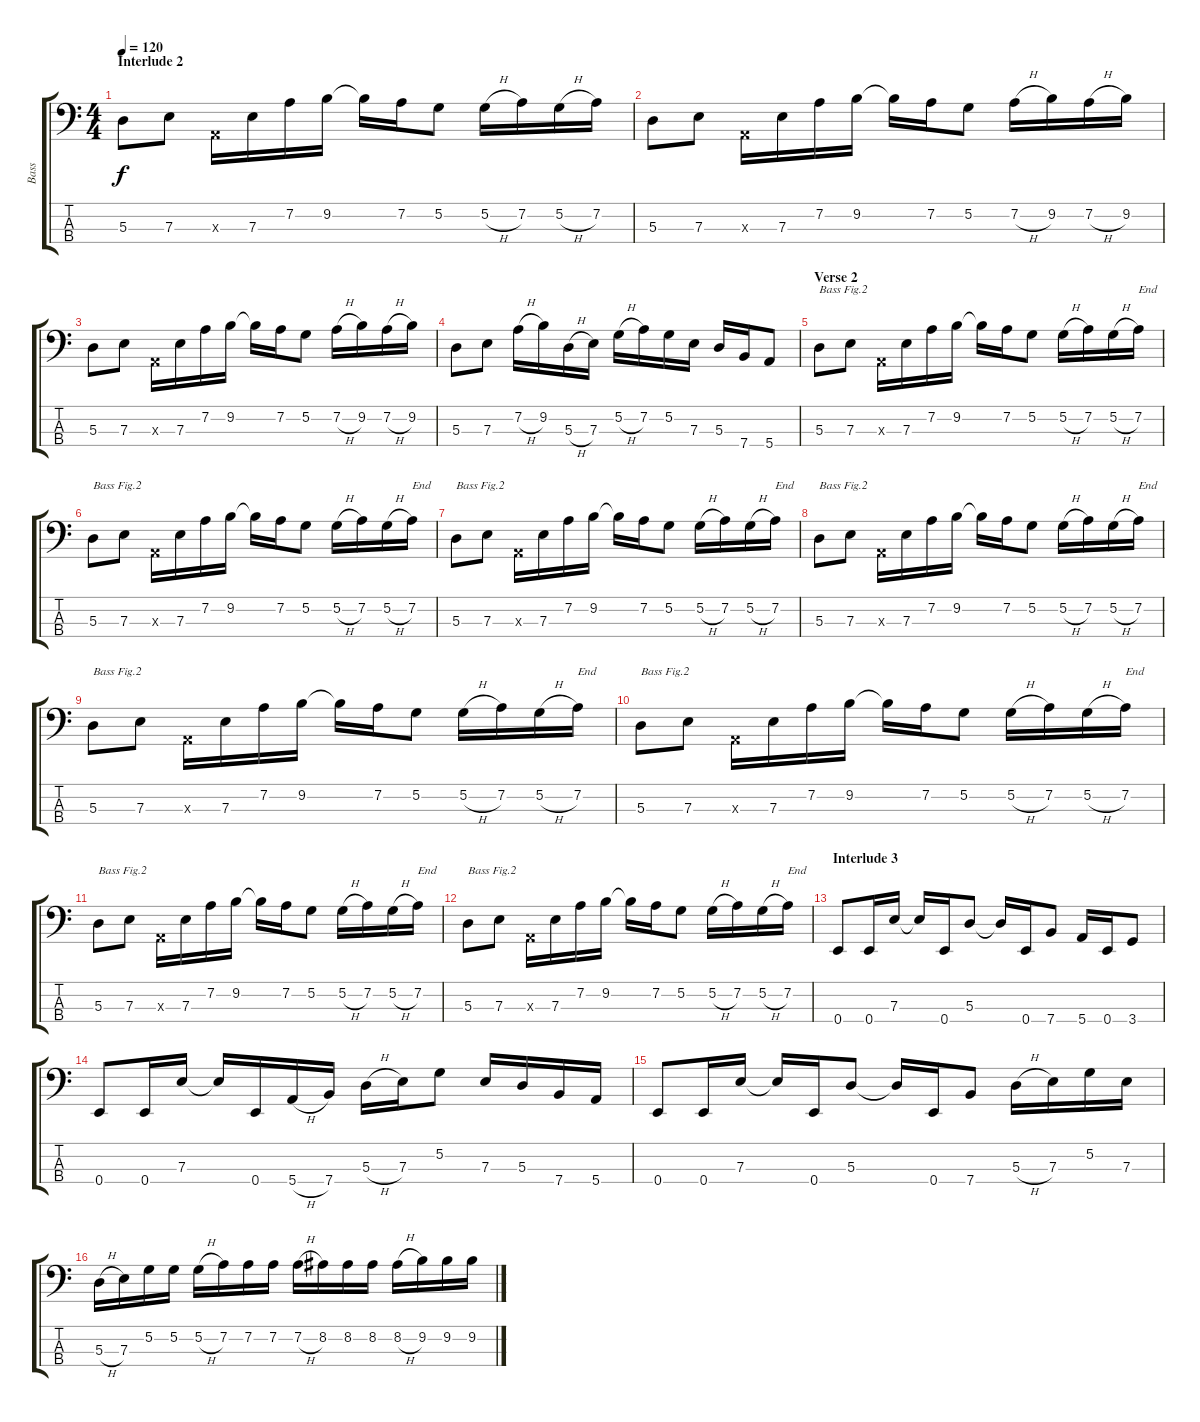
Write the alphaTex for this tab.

\track ("Bass" "Bass") {instrument electricbassfinger}
\staff {score tabs}
\tuning (G2 D2 A1 E1) {hide}
\ts (4 4)
\section ("" "Interlude 2")
\tempo 120
\clef f4
\ks c
5.3.8{dy f instrument electricbassfinger} 7.3.8 0.3{x}.16 7.3.16 7.2.16 9.2.16 9.2{t}.16 7.2.16 5.2.8 5.2{h}.16 7.2.16 5.2{h}.16 7.2.16 |
5.3.8 7.3.8 0.3{x}.16 7.3.16 7.2.16 9.2.16 9.2{t}.16 7.2.16 5.2.8 7.2{h}.16 9.2.16 7.2{h}.16 9.2.16 |
5.3.8 7.3.8 0.3{x}.16 7.3.16 7.2.16 9.2.16 9.2{t}.16 7.2.16 5.2.8 7.2{h}.16 9.2.16 7.2{h}.16 9.2.16 |
5.3.8 7.3.8 7.2{h}.16 9.2.16 5.3{h}.16 7.3.16 5.2{h}.16 7.2.16 5.2.16 7.3.16 5.3.16 7.4.16 5.4.8 |
\section ("" "Verse 2")
5.3.8{txt "Bass Fig.2"} 7.3.8 0.3{x}.16 7.3.16 7.2.16 9.2.16 9.2{t}.16 7.2.16 5.2.8 5.2{h}.16 7.2.16 5.2{h}.16 7.2.16{txt "End"} |
5.3.8{txt "Bass Fig.2"} 7.3.8 0.3{x}.16 7.3.16 7.2.16 9.2.16 9.2{t}.16 7.2.16 5.2.8 5.2{h}.16 7.2.16 5.2{h}.16 7.2.16{txt "End"} |
5.3.8{txt "Bass Fig.2"} 7.3.8 0.3{x}.16 7.3.16 7.2.16 9.2.16 9.2{t}.16 7.2.16 5.2.8 5.2{h}.16 7.2.16 5.2{h}.16 7.2.16{txt "End"} |
5.3.8{txt "Bass Fig.2"} 7.3.8 0.3{x}.16 7.3.16 7.2.16 9.2.16 9.2{t}.16 7.2.16 5.2.8 5.2{h}.16 7.2.16 5.2{h}.16 7.2.16{txt "End"} |
5.3.8{txt "Bass Fig.2"} 7.3.8 0.3{x}.16 7.3.16 7.2.16 9.2.16 9.2{t}.16 7.2.16 5.2.8 5.2{h}.16 7.2.16 5.2{h}.16 7.2.16{txt "End"} |
5.3.8{txt "Bass Fig.2"} 7.3.8 0.3{x}.16 7.3.16 7.2.16 9.2.16 9.2{t}.16 7.2.16 5.2.8 5.2{h}.16 7.2.16 5.2{h}.16 7.2.16{txt "End"} |
5.3.8{txt "Bass Fig.2"} 7.3.8 0.3{x}.16 7.3.16 7.2.16 9.2.16 9.2{t}.16 7.2.16 5.2.8 5.2{h}.16 7.2.16 5.2{h}.16 7.2.16{txt "End"} |
5.3.8{txt "Bass Fig.2"} 7.3.8 0.3{x}.16 7.3.16 7.2.16 9.2.16 9.2{t}.16 7.2.16 5.2.8 5.2{h}.16 7.2.16 5.2{h}.16 7.2.16{txt "End"} |
\section ("" "Interlude 3")
0.4.8 0.4.16 7.3.16 7.3{t}.16 0.4.16 5.3.8 5.3{t}.16 0.4.16 7.4.8 5.4.16 0.4.16 3.4.8 |
0.4.8 0.4.16 7.3.16 7.3{t}.16 0.4.16 5.4{h}.16 7.4.16 5.3{h}.16 7.3.16 5.2.8 7.3.16 5.3.16 7.4.16 5.4.16 |
0.4.8 0.4.16 7.3.16 7.3{t}.16 0.4.16 5.3.8 5.3{t}.16 0.4.16 7.4.8 5.3{h}.16 7.3.16 5.2.16 7.3.16 |
5.3{h}.16 7.3.16 5.2.16 5.2.16 5.2{h}.16 7.2.16 7.2.16 7.2.16 7.2{h}.16 8.2.16 8.2.16 8.2.16 8.2{h}.16 9.2.16 9.2.16 9.2.16
